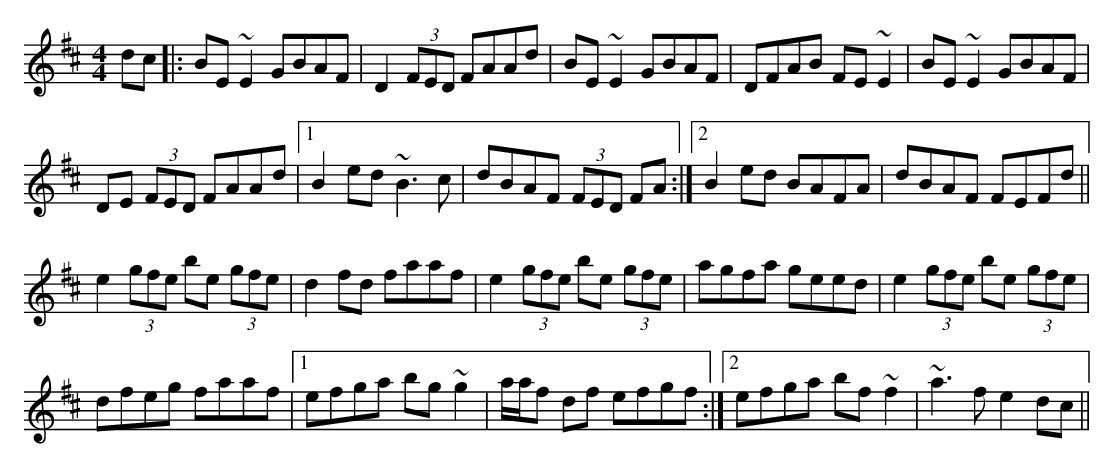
X:1
M:4/4
K:Edor
dc|:BE ~E2 GBAF|D2 (3FED FAAd|BE ~E2 GBAF|DFAB FE ~E2|BE ~E2 GBAF|
DE (3FED FAAd|1 B2 ed ~B3c|dBAF (3FED FA:|2 B2 ed BAFA|dBAF FEFd||
e2 (3gfe be (3gfe|d2 fd faaf|e2 (3gfe be (3gfe|agfa geed|e2 (3gfe be (3gfe|
dfeg faaf|1 efga bg ~g2|a/a/f df efgf:|2 efga bf ~f2|~a3f e2 dc||
